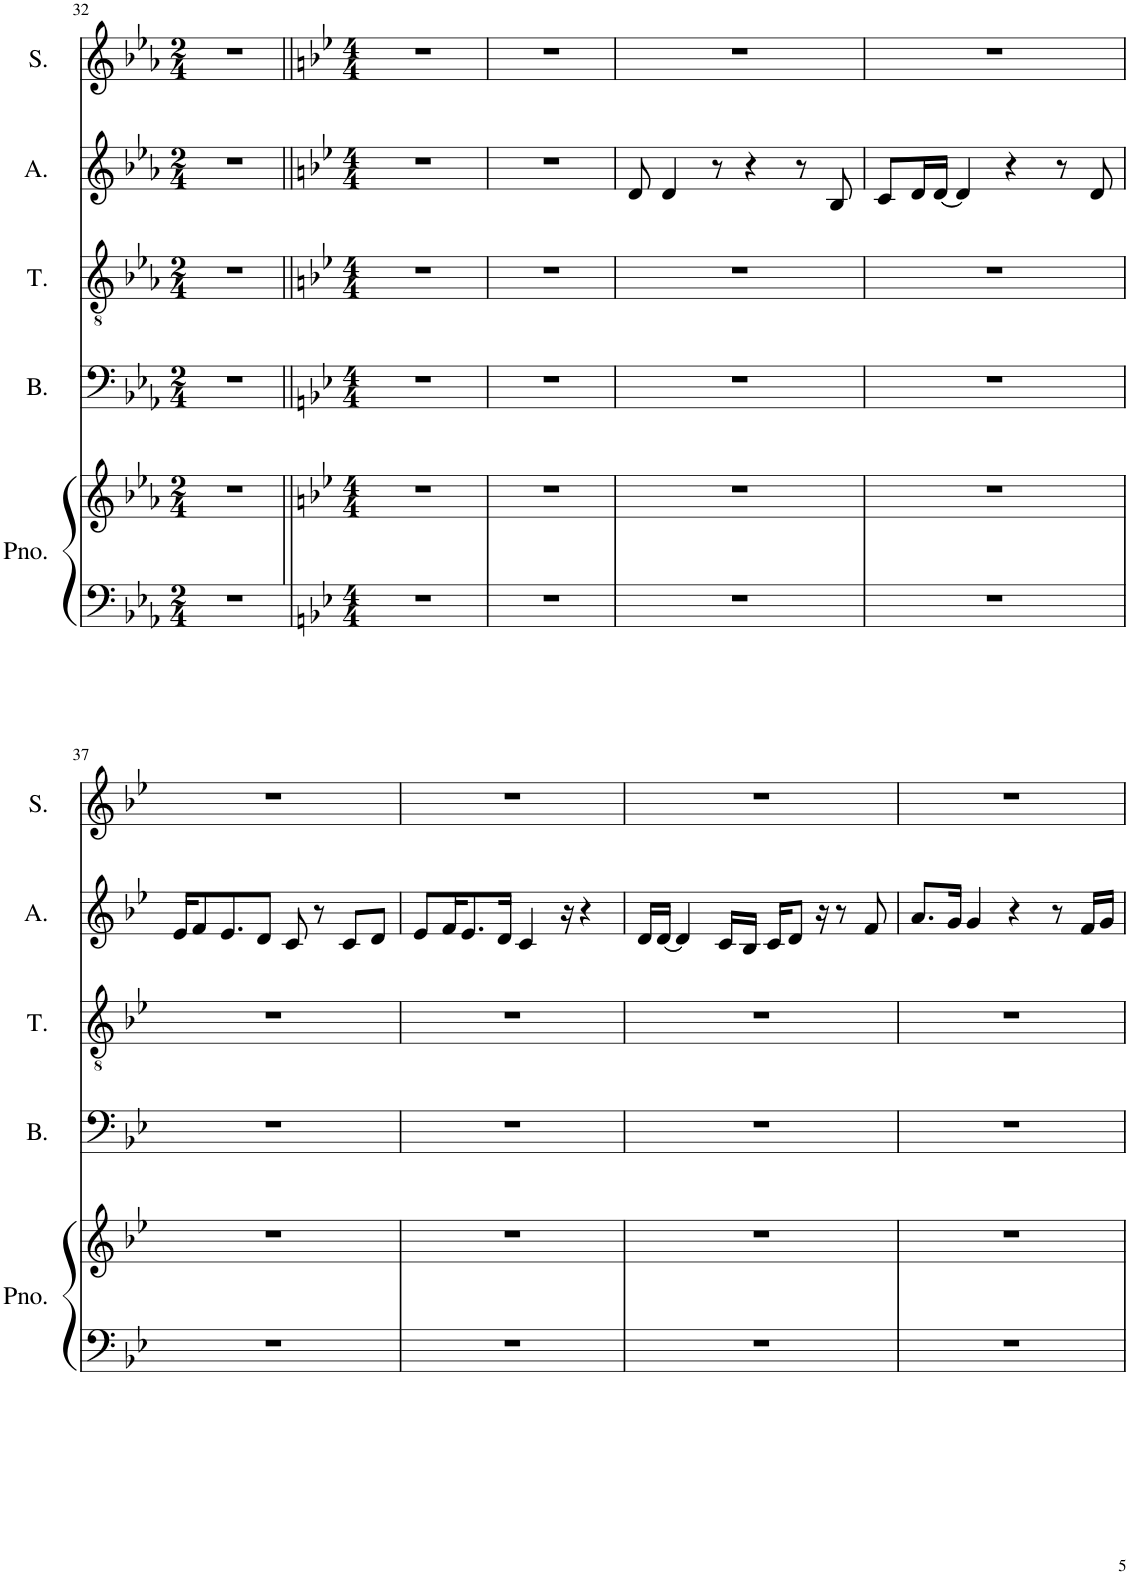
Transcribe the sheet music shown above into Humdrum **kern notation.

**kern	**kern	**kern	**kern	**kern	**kern
*part5	*part5	*part4	*part3	*part2	*part1
*staff6	*staff5	*staff4	*staff3	*staff2	*staff1
*I"Piano	*	*I"Bass	*I"Tenor	*I"Alto	*I"Soprano
*I'Pno.	*	*I'B.	*I'T.	*I'A.	*I'S.
!!LO:PB:g=z
*clefF4	*clefG2	*clefF4	*clefGv2	*clefG2	*clefG2
*k[b-e-a-]	*k[b-e-a-]	*k[b-e-a-]	*k[b-e-a-]	*k[b-e-a-]	*k[b-e-a-]
*M2/4	*M2/4	*M2/4	*M2/4	*M2/4	*M2/4
=32	=32	=32	=32	=32	=32
2r	2r	2r	2r	2r	2r
=33||	=33||	=33||	=33||	=33||	=33||
*k[b-e-]	*k[b-e-]	*k[b-e-]	*k[b-e-]	*k[b-e-]	*k[b-e-]
*M4/4	*M4/4	*M4/4	*M4/4	*M4/4	*M4/4
1r	1r	1r	1r	1r	1r
=34	=34	=34	=34	=34	=34
1r	1r	1r	1r	1r	1r
=35	=35	=35	=35	=35	=35
1r	1r	1r	1r	8d/	1r
.	.	.	.	4d/	.
.	.	.	.	8r	.
.	.	.	.	4r	.
.	.	.	.	8r	.
.	.	.	.	8B-/	.
=36	=36	=36	=36	=36	=36
1r	1r	1r	1r	8c/L	1r
.	.	.	.	16d/L	.
.	.	.	.	[16d/JJ	.
.	.	.	.	4d/]	.
.	.	.	.	4r	.
.	.	.	.	8r	.
.	.	.	.	8d/	.
!!LO:LB:g=z
=37	=37	=37	=37	=37	=37
1r	1r	1r	1r	16e-/KL	1r
.	.	.	.	8f/	.
.	.	.	.	8.e-/	.
.	.	.	.	8d/J	.
.	.	.	.	8c/	.
.	.	.	.	8r	.
.	.	.	.	8c/L	.
.	.	.	.	8d/J	.
=38	=38	=38	=38	=38	=38
1r	1r	1r	1r	8e-/L	1r
.	.	.	.	16f/K	.
.	.	.	.	8.e-/	.
.	.	.	.	16d/Jk	.
.	.	.	.	4c/	.
.	.	.	.	16r	.
.	.	.	.	4r	.
=39	=39	=39	=39	=39	=39
1r	1r	1r	1r	16d/LL	1r
.	.	.	.	[16d/JJ	.
.	.	.	.	4d/]	.
.	.	.	.	16c/LL	.
.	.	.	.	16B-/JJ	.
.	.	.	.	16c/KL	.
.	.	.	.	8d/J	.
.	.	.	.	16r	.
.	.	.	.	8r	.
.	.	.	.	8f/	.
=40	=40	=40	=40	=40	=40
1r	1r	1r	1r	8.a/L	1r
.	.	.	.	16g/Jk	.
.	.	.	.	4g/	.
.	.	.	.	4r	.
.	.	.	.	8r	.
.	.	.	.	16f/LL	.
.	.	.	.	16g/JJ	.
=	=	=	=	=	=
*-	*-	*-	*-	*-	*-
